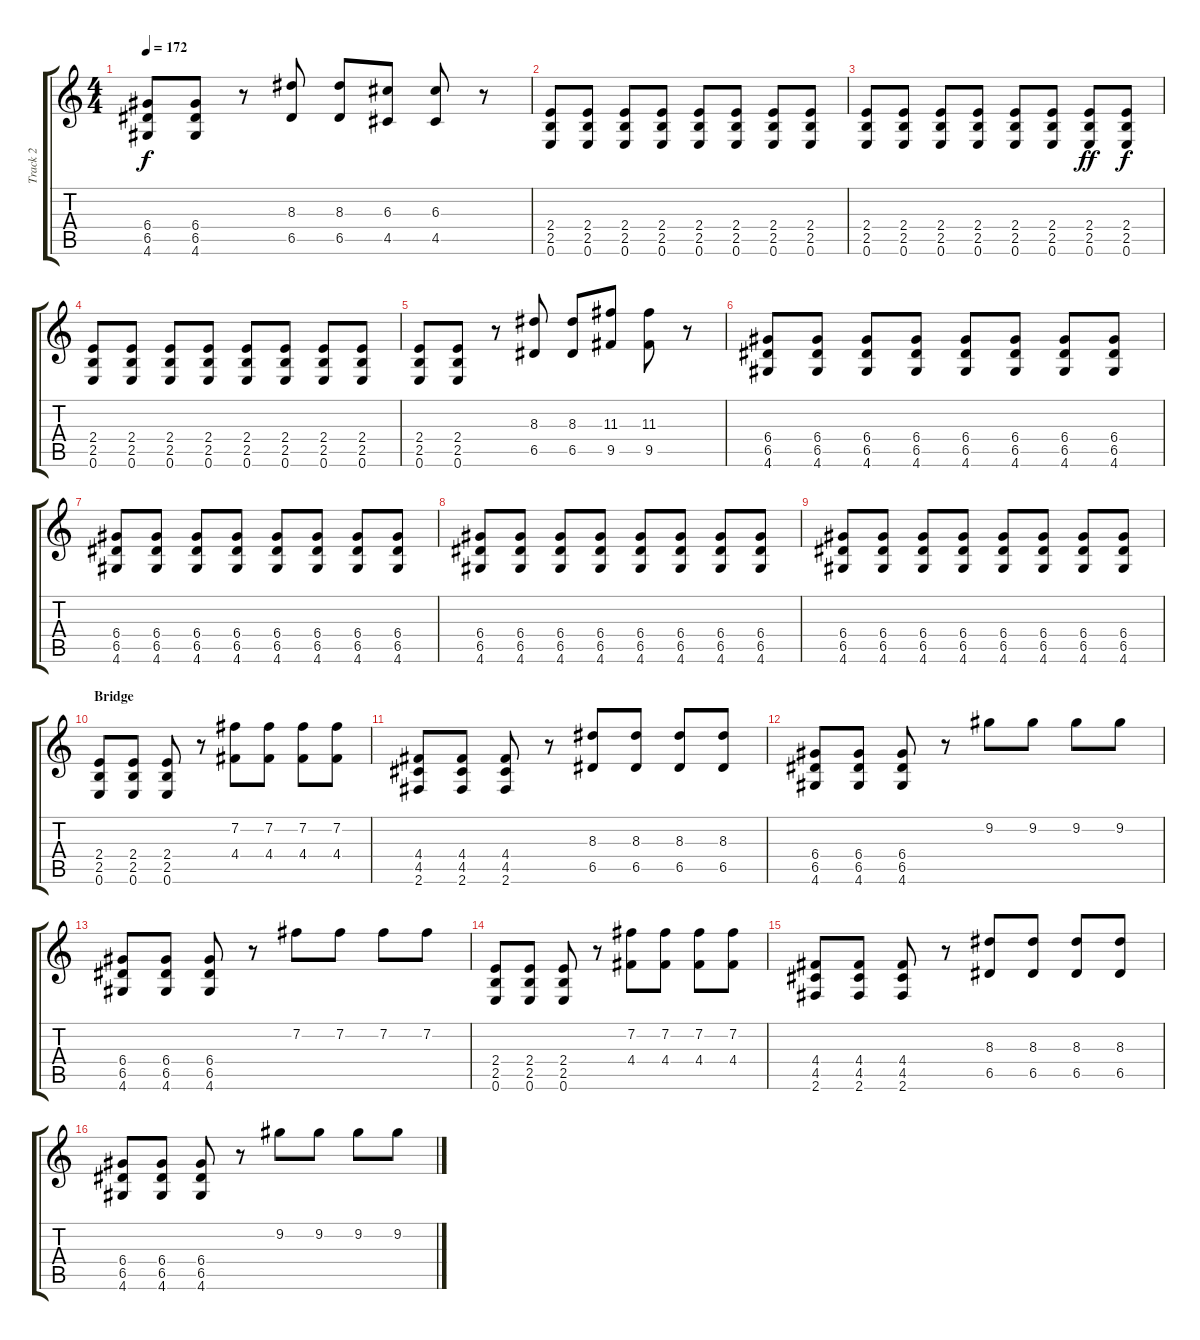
\track ("Track 2" "Track 2") {instrument distortionguitar}
\staff {score tabs}
\tuning (E4 B3 G3 D3 A2 E2) {hide}
\ts (4 4)
\tempo 172
\clef g2
\ks c
(6.4 6.5 4.6).8{dy f} (6.4 6.5 4.6).8 r.8 (8.3 6.5).8 (8.3 6.5).8 (6.3 4.5).8 (6.3 4.5).8 r.8 |
(2.4 2.5 0.6).8 (2.4 2.5 0.6).8 (2.4 2.5 0.6).8 (2.4 2.5 0.6).8 (2.4 2.5 0.6).8 (2.4 2.5 0.6).8 (2.4 2.5 0.6).8 (2.4 2.5 0.6).8 |
(2.4 2.5 0.6).8 (2.4 2.5 0.6).8 (2.4 2.5 0.6).8 (2.4 2.5 0.6).8 (2.4 2.5 0.6).8 (2.4 2.5 0.6).8 (2.4 2.5 0.6).8{dy ff} (2.4 2.5 0.6).8{dy f} |
(2.4 2.5 0.6).8 (2.4 2.5 0.6).8 (2.4 2.5 0.6).8 (2.4 2.5 0.6).8 (2.4 2.5 0.6).8 (2.4 2.5 0.6).8 (2.4 2.5 0.6).8 (2.4 2.5 0.6).8 |
(2.4 2.5 0.6).8 (2.4 2.5 0.6).8 r.8 (8.3 6.5).8 (8.3 6.5).8 (11.3 9.5).8 (11.3 9.5).8 r.8 |
(6.4 6.5 4.6).8 (6.4 6.5 4.6).8 (6.4 6.5 4.6).8 (6.4 6.5 4.6).8 (6.4 6.5 4.6).8 (6.4 6.5 4.6).8 (6.4 6.5 4.6).8 (6.4 6.5 4.6).8 |
(6.4 6.5 4.6).8 (6.4 6.5 4.6).8 (6.4 6.5 4.6).8 (6.4 6.5 4.6).8 (6.4 6.5 4.6).8 (6.4 6.5 4.6).8 (6.4 6.5 4.6).8 (6.4 6.5 4.6).8 |
(6.4 6.5 4.6).8 (6.4 6.5 4.6).8 (6.4 6.5 4.6).8 (6.4 6.5 4.6).8 (6.4 6.5 4.6).8 (6.4 6.5 4.6).8 (6.4 6.5 4.6).8 (6.4 6.5 4.6).8 |
(6.4 6.5 4.6).8 (6.4 6.5 4.6).8 (6.4 6.5 4.6).8 (6.4 6.5 4.6).8 (6.4 6.5 4.6).8 (6.4 6.5 4.6).8 (6.4 6.5 4.6).8 (6.4 6.5 4.6).8 |
\section ("" "Bridge")
(2.4 2.5 0.6).8 (2.4 2.5 0.6).8 (2.4 2.5 0.6).8 r.8 (7.2 4.4).8 (7.2 4.4).8 (7.2 4.4).8 (7.2 4.4).8 |
(4.4 4.5 2.6).8 (4.4 4.5 2.6).8 (4.4 4.5 2.6).8 r.8 (8.3 6.5).8 (8.3 6.5).8 (8.3 6.5).8 (8.3 6.5).8 |
(6.4 6.5 4.6).8 (6.4 6.5 4.6).8 (6.4 6.5 4.6).8 r.8 9.2.8 9.2.8 9.2.8 9.2.8 |
(6.4 6.5 4.6).8 (6.4 6.5 4.6).8 (6.4 6.5 4.6).8 r.8 7.2.8 7.2.8 7.2.8 7.2.8 |
(2.4 2.5 0.6).8 (2.4 2.5 0.6).8 (2.4 2.5 0.6).8 r.8 (7.2 4.4).8 (7.2 4.4).8 (7.2 4.4).8 (7.2 4.4).8 |
(4.4 4.5 2.6).8 (4.4 4.5 2.6).8 (4.4 4.5 2.6).8 r.8 (8.3 6.5).8 (8.3 6.5).8 (8.3 6.5).8 (8.3 6.5).8 |
(6.4 6.5 4.6).8 (6.4 6.5 4.6).8 (6.4 6.5 4.6).8 r.8 9.2.8 9.2.8 9.2.8 9.2.8
